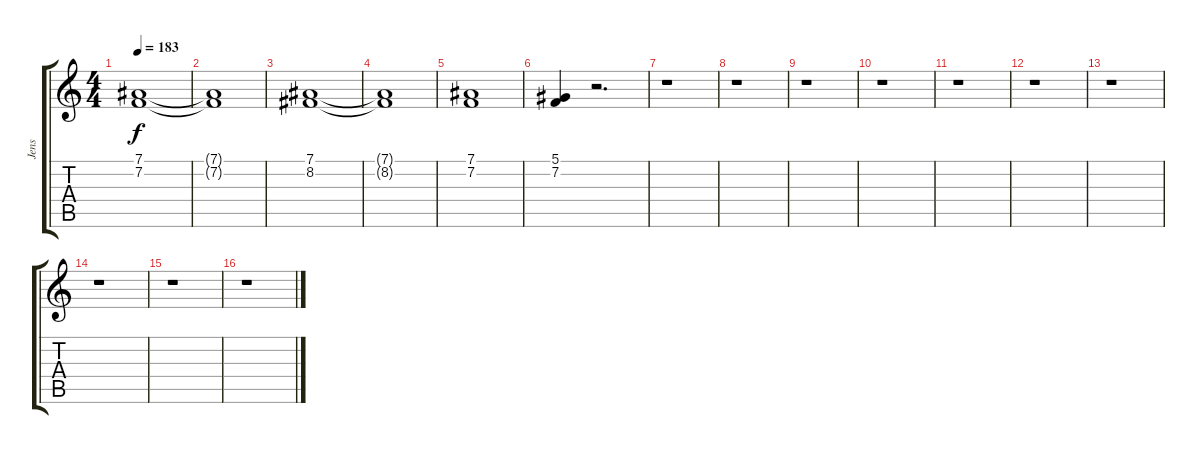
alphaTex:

\track ("Jens" "Jens") {instrument synthstrings1}
\staff {score tabs}
\tuning (Eb4 Bb3 Gb3 Db3 Ab2 Eb2) {hide}
\ts (4 4)
\tempo 183
\clef g2
\ks c
(7.1 7.2).1{dy f} |
(7.1{t} 7.2{t}).1 |
(7.1 8.2).1 |
(7.1{t} 8.2{t}).1 |
(7.1 7.2).1 |
(5.1 7.2).4 r.2{d} |
r.1 |
r.1 |
r.1 |
r.1 |
r.1 |
r.1 |
r.1 |
r.1 |
r.1 |
r.1
